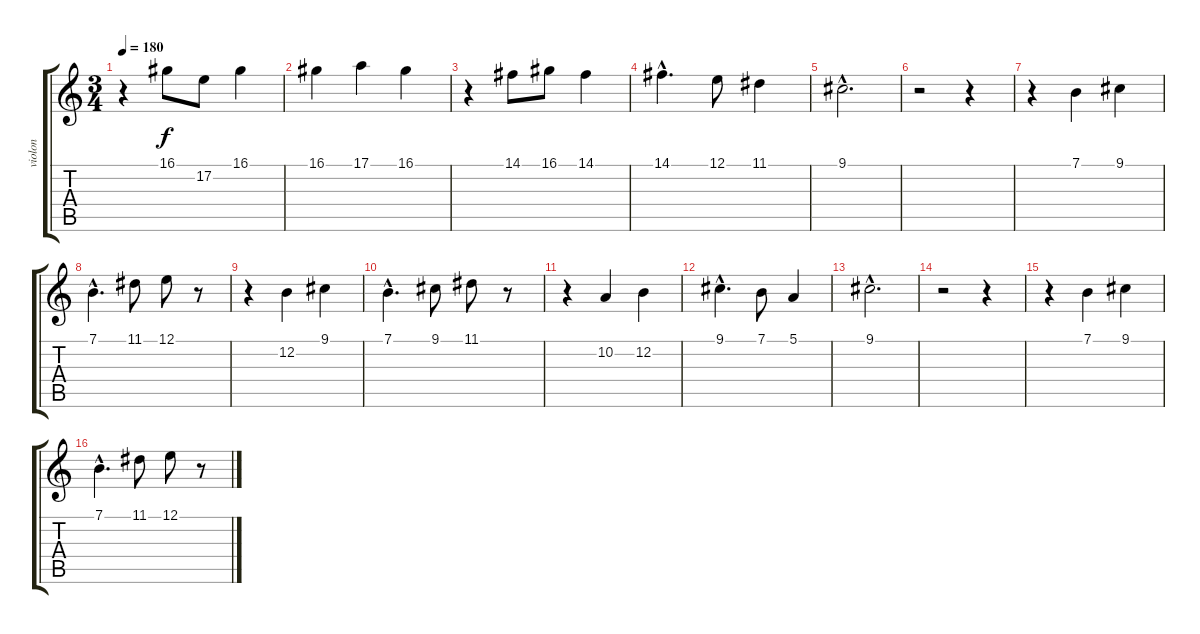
\track ("violon" "violon") {instrument violin}
\staff {score tabs}
\tuning (E4 B3 G3 D3 A2 E2) {hide}
\ts (3 4)
\tempo 180
\clef g2
\ks c
r.4{dy f} 16.1.8 17.2.8 16.1.4 |
16.1.4 17.1.4 16.1.4 |
r.4 14.1.8 16.1.8 14.1.4 |
14.1{hac}.4{d} 12.1.8 11.1.4 |
9.1{hac}.2{d} |
r.2 r.4 |
r.4 7.1.4 9.1.4 |
7.1{hac}.4{d} 11.1.8 12.1.8 r.8 |
r.4 12.2.4 9.1.4 |
7.1{hac}.4{d} 9.1.8 11.1.8 r.8 |
r.4 10.2.4 12.2.4 |
9.1{hac}.4{d} 7.1.8 5.1.4 |
9.1{hac}.2{d} |
r.2 r.4 |
r.4 7.1.4 9.1.4 |
7.1{hac}.4{d} 11.1.8 12.1.8 r.8
